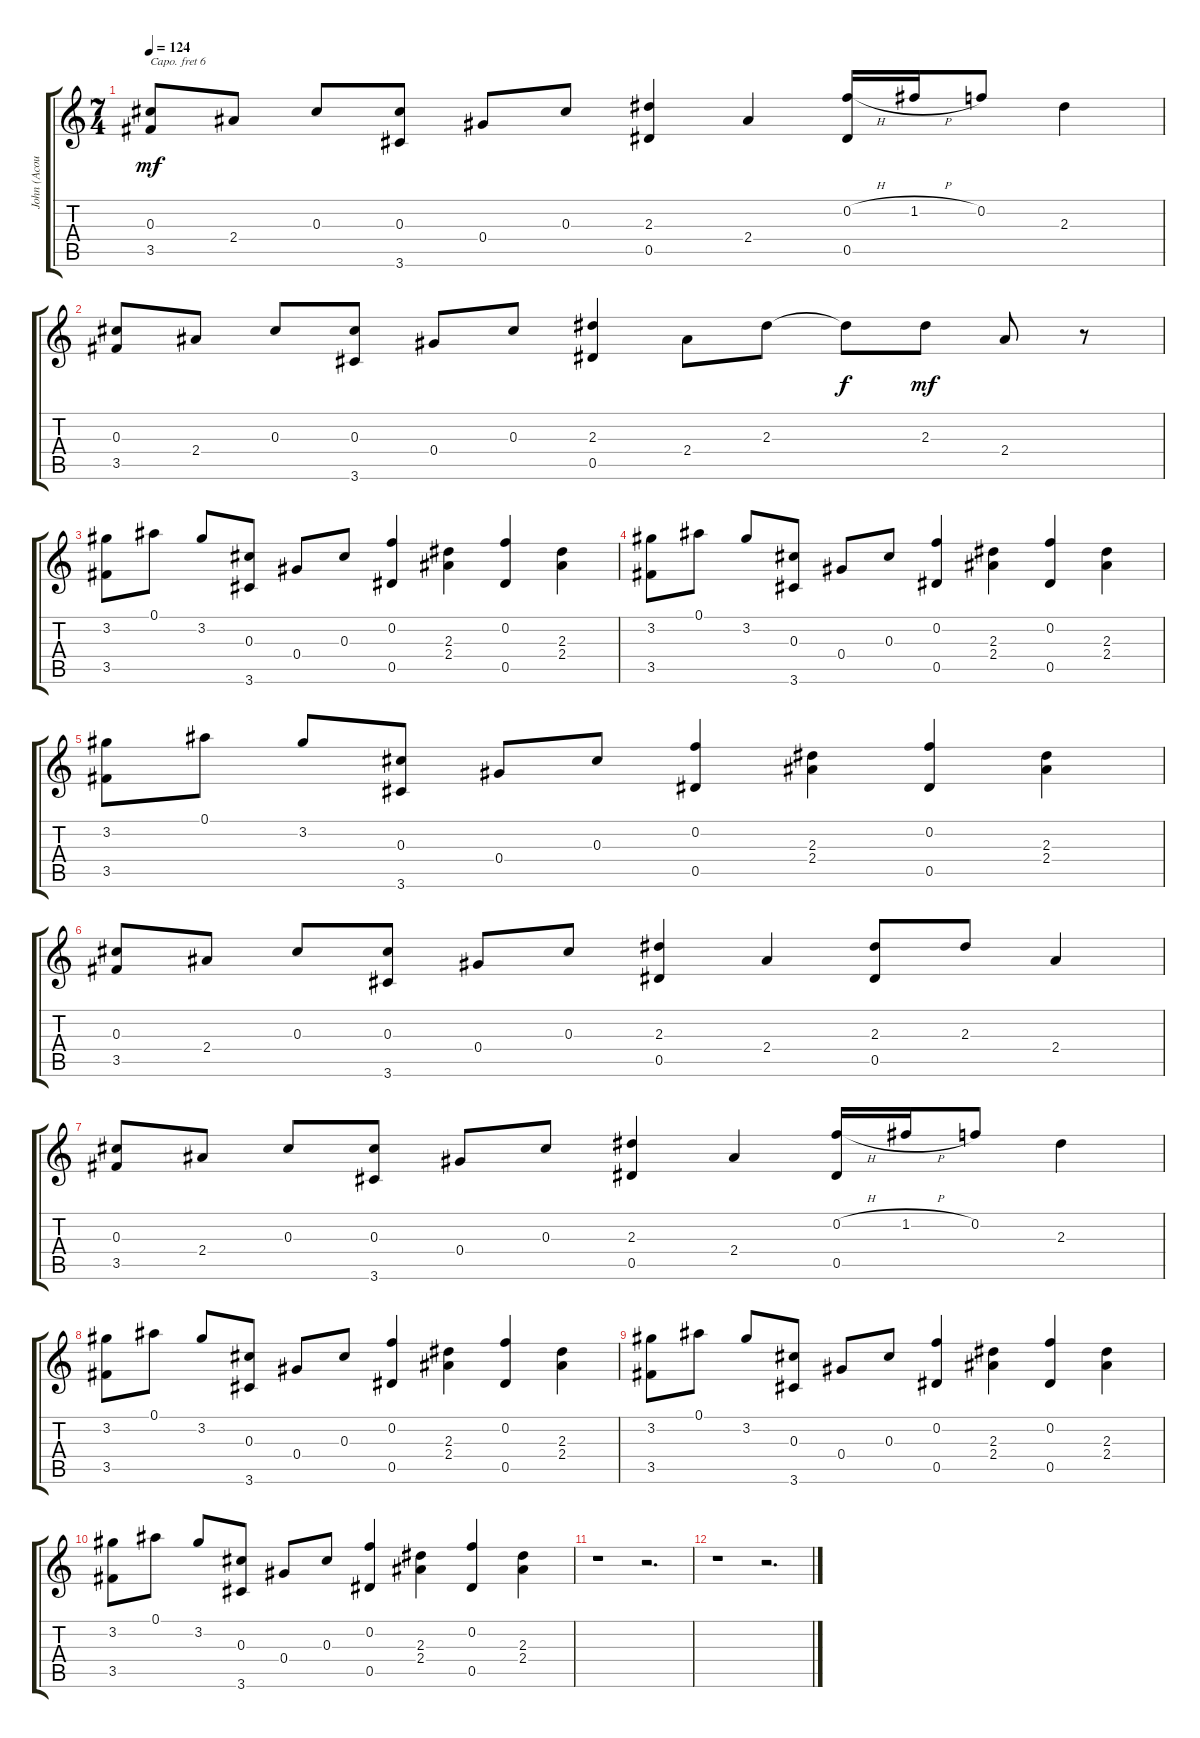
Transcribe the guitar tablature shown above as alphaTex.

\track ("John (Acoustic)" "John (Acou") {instrument acousticguitarnylon}
\staff {score tabs}
\capo 6
\tuning (E4 B3 G3 D3 A2 E2) {hide}
\ts (7 4)
\tempo 124
\clef g2
\ks c
(0.3 3.5).8{dy mf} 2.4.8 0.3.8 (0.3 3.6).8 0.4.8 0.3.8 (2.3 0.5).4 2.4.4 (0.2{h} 0.5).16 1.2{h}.16 0.2.8 2.3.4 |
(0.3 3.5).8 2.4.8 0.3.8 (0.3 3.6).8 0.4.8 0.3.8 (2.3 0.5).4 2.4.8 2.3.8 2.3{t}.8{dy f} 2.3.8{dy mf} 2.4.8 r.8 |
(3.2 3.5).8 0.1.8 3.2.8 (0.3 3.6).8 0.4.8 0.3.8 (0.2 0.5).4 (2.3 2.4).4 (0.2 0.5).4 (2.3 2.4).4 |
(3.2 3.5).8 0.1.8 3.2.8 (0.3 3.6).8 0.4.8 0.3.8 (0.2 0.5).4 (2.3 2.4).4 (0.2 0.5).4 (2.3 2.4).4 |
(3.2 3.5).8 0.1.8 3.2.8 (0.3 3.6).8 0.4.8 0.3.8 (0.2 0.5).4 (2.3 2.4).4 (0.2 0.5).4 (2.3 2.4).4 |
(0.3 3.5).8 2.4.8 0.3.8 (0.3 3.6).8 0.4.8 0.3.8 (2.3 0.5).4 2.4.4 (2.3 0.5).8 2.3.8 2.4.4 |
(0.3 3.5).8 2.4.8 0.3.8 (0.3 3.6).8 0.4.8 0.3.8 (2.3 0.5).4 2.4.4 (0.2{h} 0.5).16 1.2{h}.16 0.2.8 2.3.4 |
(3.2 3.5).8 0.1.8 3.2.8 (0.3 3.6).8 0.4.8 0.3.8 (0.2 0.5).4 (2.3 2.4).4 (0.2 0.5).4 (2.3 2.4).4 |
(3.2 3.5).8 0.1.8 3.2.8 (0.3 3.6).8 0.4.8 0.3.8 (0.2 0.5).4 (2.3 2.4).4 (0.2 0.5).4 (2.3 2.4).4 |
(3.2 3.5).8 0.1.8 3.2.8 (0.3 3.6).8 0.4.8 0.3.8 (0.2 0.5).4 (2.3 2.4).4 (0.2 0.5).4 (2.3 2.4).4 |
r.1 r.2{d} |
r.1 r.2{d}
